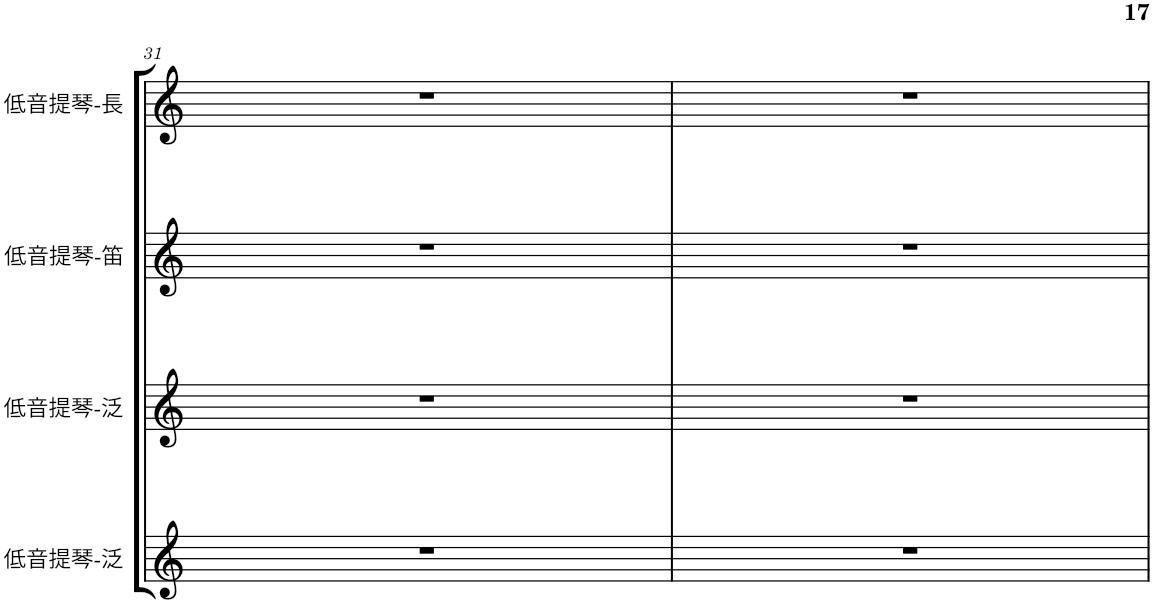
**kern	**kern	**kern	**kern	**kern
*part5	*part4	*part3	*part2	*part1
*staff5	*staff4	*staff3	*staff2	*staff1
*I"低音提琴-泛	*I"低音提琴-泛	*I"低音提琴-笛	*I"低音提琴-長	*I"架子鼓-小鼓
!!LO:PB:g=z
*clefG2	*clefG2	*clefG2	*clefG2	*clefG2
*k[]	*k[]	*k[]	*k[]	*k[]
*M12/8	*M12/8	*M12/8	*M12/8	*M12/8
=31	=31	=31	=31	=31
1.r	1.r	1.r	1.r	4.AA
.	.	.	.	4AA-X
.	.	.	.	8GG
.	.	.	.	4.FF#X
.	.	.	.	4.GG
=32	=32	=32	=32	=32
1.r	1.r	1.r	1.r	4.AA
.	.	.	.	4AA-X
.	.	.	.	8GG
.	.	.	.	4.FF#X
.	.	.	.	4.GG
=	=	=	=	=
*-	*-	*-	*-	*-
